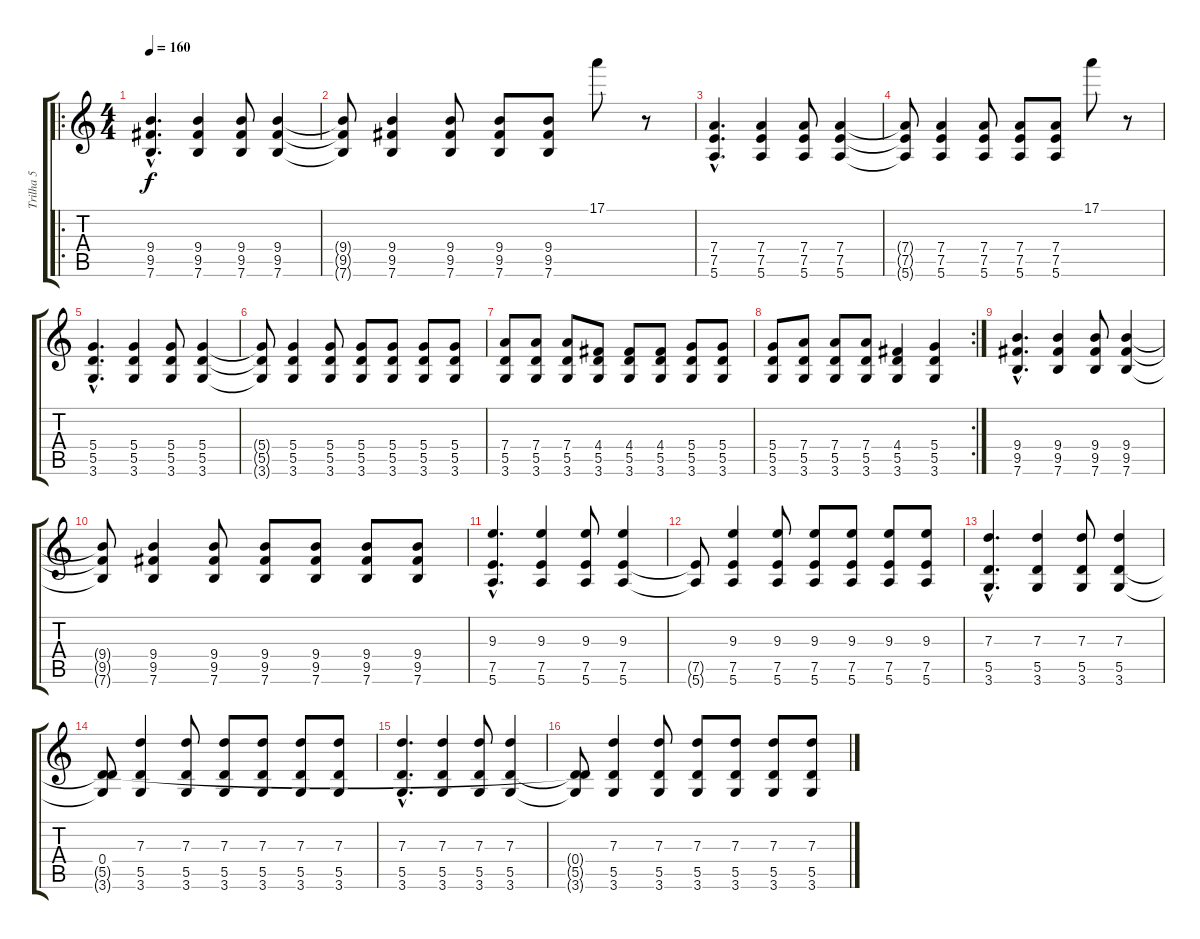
\track ("Trilha 5" "Trilha 5") {instrument distortionguitar}
\staff {score tabs}
\tuning (E4 B3 G3 D3 A2 E2) {hide}
\ro
\ts (4 4)
\tempo 160
\clef g2
\ks c
(9.4{hac} 9.5{hac} 7.6{hac}).4{d dy f} (9.4 9.5 7.6).4 (9.4 9.5 7.6).8 (9.4 9.5 7.6).4 |
(9.4{t} 9.5{t} 7.6{t}).8 (9.4 9.5 7.6).4 (9.4 9.5 7.6).8 (9.4 9.5 7.6).8 (9.4 9.5 7.6).8 17.1.8 r.8 |
(7.4{hac} 7.5{hac} 5.6{hac}).4{d} (7.4 7.5 5.6).4 (7.4 7.5 5.6).8 (7.4 7.5 5.6).4 |
(7.4{t} 7.5{t} 5.6{t}).8 (7.4 7.5 5.6).4 (7.4 7.5 5.6).8 (7.4 7.5 5.6).8 (7.4 7.5 5.6).8 17.1.8 r.8 |
(5.4{hac} 5.5{hac} 3.6{hac}).4{d} (5.4 5.5 3.6).4 (5.4 5.5 3.6).8 (5.4 5.5 3.6).4 |
(5.4{t} 5.5{t} 3.6{t}).8 (5.4 5.5 3.6).4 (5.4 5.5 3.6).8 (5.4 5.5 3.6).8 (5.4 5.5 3.6).8 (5.4 5.5 3.6).8 (5.4 5.5 3.6).8 |
(7.4 5.5 3.6).8 (7.4 5.5 3.6).8 (7.4 5.5 3.6).8 (4.4 5.5 3.6).8 (4.4 5.5 3.6).8 (4.4 5.5 3.6).8 (5.4 5.5 3.6).8 (5.4 5.5 3.6).8 |
\rc 2
(5.4 5.5 3.6).8 (7.4 5.5 3.6).8 (7.4 5.5 3.6).8 (7.4 5.5 3.6).8 (4.4 5.5 3.6).4 (5.4 5.5 3.6).4 |
(9.4{hac} 9.5{hac} 7.6{hac}).4{d} (9.4 9.5 7.6).4 (9.4 9.5 7.6).8 (9.4 9.5 7.6).4 |
(9.4{t} 9.5{t} 7.6{t}).8 (9.4 9.5 7.6).4 (9.4 9.5 7.6).8 (9.4 9.5 7.6).8 (9.4 9.5 7.6).8 (9.4 9.5 7.6).8 (9.4 9.5 7.6).8 |
(9.3{hac} 7.5{hac} 5.6{hac}).4{d} (9.3 7.5 5.6).4 (9.3 7.5 5.6).8 (9.3 7.5 5.6).4 |
(7.5{t} 5.6{t}).8 (9.3 7.5 5.6).4 (9.3 7.5 5.6).8 (9.3 7.5 5.6).8 (9.3 7.5 5.6).8 (9.3 7.5 5.6).8 (9.3 7.5 5.6).8 |
(7.3{hac} 5.5{hac} 3.6{hac}).4{d} (7.3 5.5 3.6).4 (7.3 5.5 3.6).8 (7.3 5.5 3.6).4 |
(0.4 5.5{t} 3.6{t}).8 (7.3 5.5 3.6).4 (7.3 5.5 3.6).8 (7.3 5.5 3.6).8 (7.3 5.5 3.6).8 (7.3 5.5 3.6).8 (7.3 5.5 3.6).8 |
(7.3{hac} 5.5{hac} 3.6{hac}).4{d} (7.3 5.5 3.6).4 (7.3 5.5 3.6).8 (7.3 5.5 3.6).4 |
(0.4{t} 5.5{t} 3.6{t}).8 (7.3 5.5 3.6).4 (7.3 5.5 3.6).8 (7.3 5.5 3.6).8 (7.3 5.5 3.6).8 (7.3 5.5 3.6).8 (7.3 5.5 3.6).8
